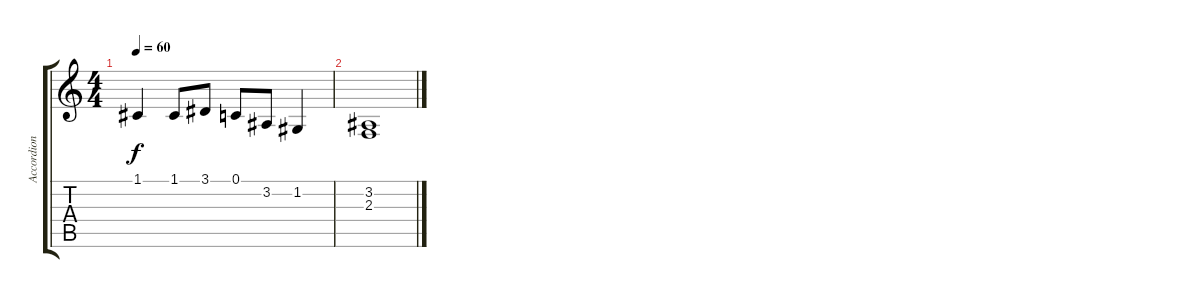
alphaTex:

\track ("Accordion" "Accordion") {instrument accordion}
\staff {score tabs}
\tuning (C4 G3 Eb3 Bb2 F2 C2) {hide}
\ts (4 4)
\tempo 60
\clef g2
\ks c
1.1.4{dy f} 1.1.8 3.1.8 0.1.8 3.2.8 1.2.4 |
(3.2 2.3).1
